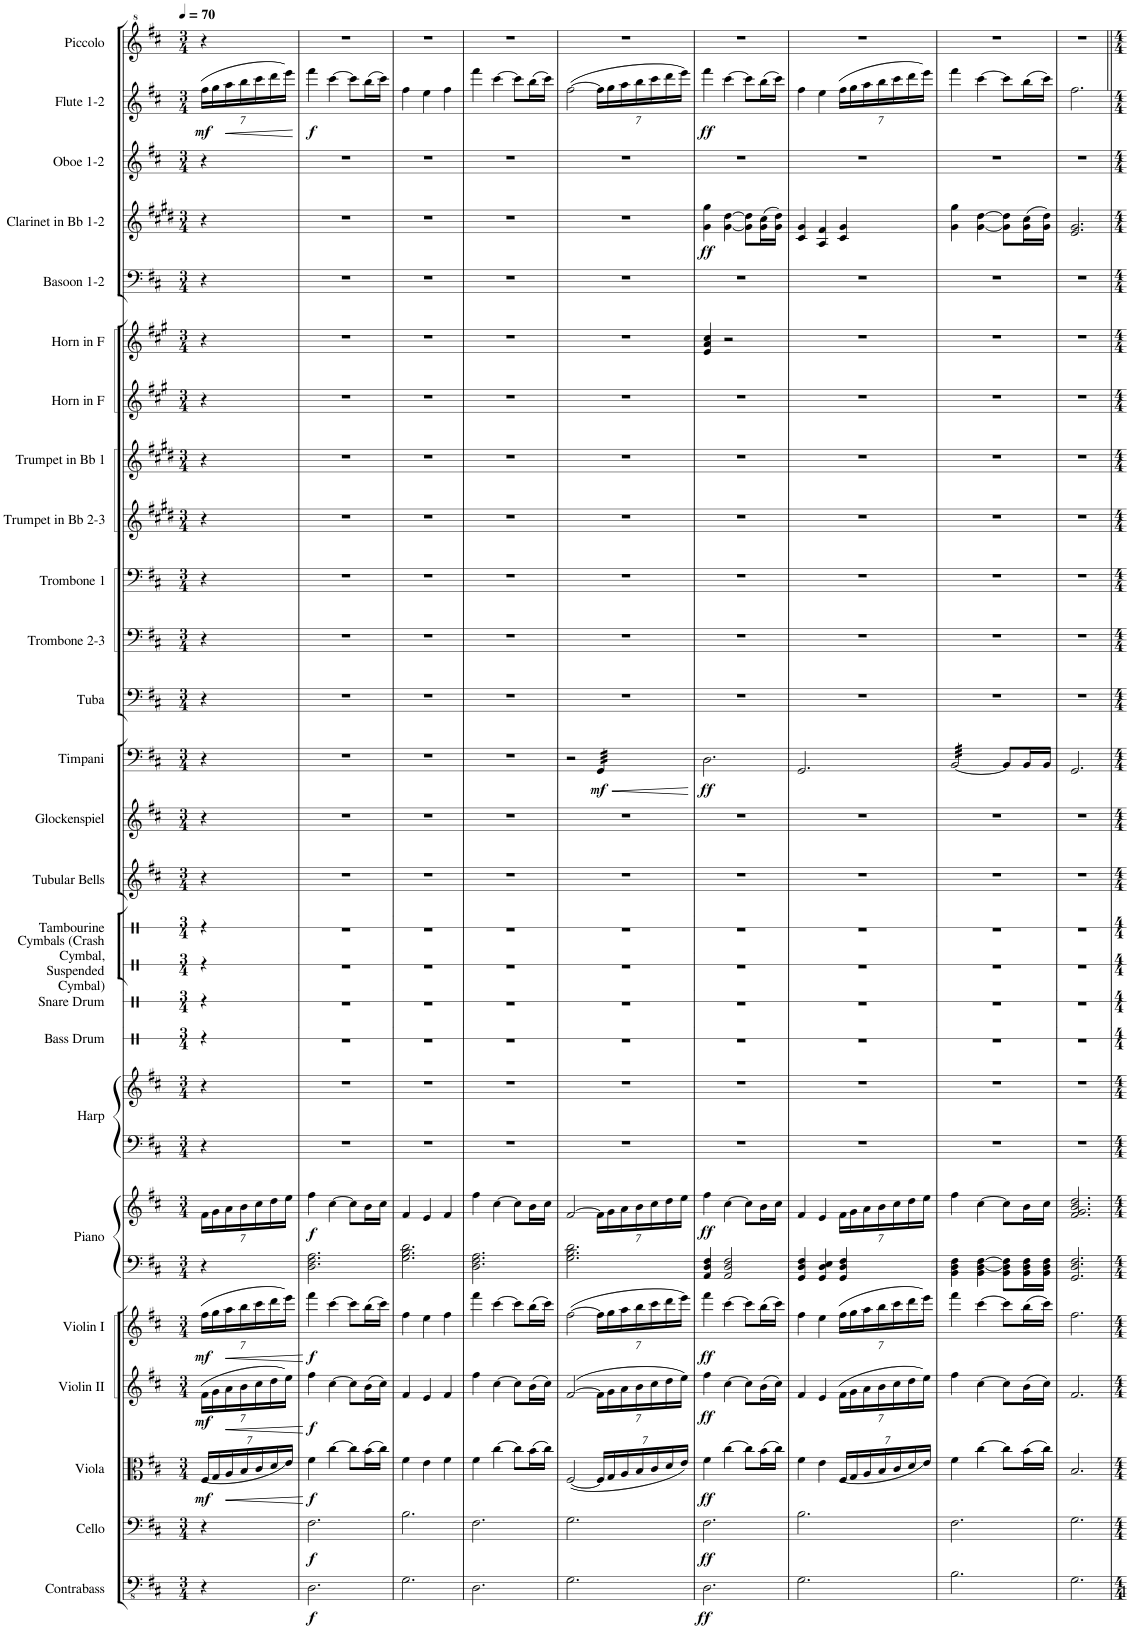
**kern	**dynam	**kern	**dynam	**kern	**dynam	**kern	**dynam	**kern	**dynam	**kern	**kern	**dynam	**kern	**kern	**kern	**kern	**kern	**kern	**kern	**kern	**kern	**dynam	**kern	**kern	**kern	**kern	**kern	**kern	**kern	**kern	**kern	**dynam	**kern	**kern	**dynam	**kern
*part26	*part26	*part25	*part25	*part24	*part24	*part23	*part23	*part22	*part22	*part21	*part21	*part21	*part20	*part20	*part19	*part18	*part17	*part16	*part15	*part14	*part13	*part13	*part12	*part11	*part10	*part9	*part8	*part7	*part6	*part5	*part4	*part4	*part3	*part2	*part2	*part1
*staff28	*staff28	*staff27	*staff27	*staff26	*staff26	*staff25	*staff25	*staff24	*staff24	*staff23	*staff22	*staff22/23	*staff21	*staff20	*staff19	*staff18	*staff17	*staff16	*staff15	*staff14	*staff13	*staff13	*staff12	*staff11	*staff10	*staff9	*staff8	*staff7	*staff6	*staff5	*staff4	*staff4	*staff3	*staff2	*staff2	*staff1
*I"Contrabass	*	*I"Cello	*	*I"Viola	*	*I"Violin II	*	*I"Violin I	*	*I"Piano	*	*	*I"Harp	*	*I"Bass Drum	*I"Snare Drum	*I"Cymbals (Crash  Cymbal,  Suspended  Cymbal)	*I"Tambourine	*I"Tubular Bells	*I"Glockenspiel	*I"Timpani	*	*I"Tuba	*I"Trombone 2-3	*I"Trombone 1	*I"Trumpet in Bb 2-3	*I"Trumpet in Bb 1	*I"Horn in F	*I"Horn in F	*I"Basoon 1-2	*I"Clarinet in Bb 1-2	*	*I"Oboe 1-2	*I"Flute 1-2	*	*I"Piccolo
*I'Cb.	*	*	*	*I'Vla.	*	*I'Vln. II	*	*I'Vln. I	*	*I'Pn	*	*	*I'Hp.	*	*I'B. Dr.	*I'Sn. Dr.	*I'Cym	*I'Tamb.	*I'TB	*I'Glk.	*I'Timp.	*	*I'Tuba	*I'Tbn.	*I'Tbn	*	*	*I'Hn.	*I'Hn.	*I'Bsn	*	*	*I'Ob.	*I'Fl.	*	*I'Picc.
*	*	*	*	*	*	*	*	*	*	*	*	*	*	*	*stria1	*stria1	*stria1	*stria1	*	*	*	*	*	*	*	*	*	*	*	*	*	*	*	*	*	*
*clefFv4	*	*clefF4	*	*clefC3	*	*clefG2	*	*clefG2	*	*clefF4	*clefG2	*	*clefF4	*clefG2	*clefX	*clefX	*clefX	*clefX	*clefG2	*clefG2	*clefF4	*	*clefF4	*clefF4	*clefF4	*clefG2	*clefG2	*clefG2	*clefG2	*clefF4	*clefG2	*	*clefG2	*clefG2	*	*clefG^2
*Trd7c12	*	*	*	*	*	*	*	*	*	*	*	*	*	*	*	*	*	*	*	*Trd-14c-24	*	*	*	*	*	*Trd1c2	*Trd1c2	*Trd4c7	*Trd4c7	*	*Trd1c2	*	*	*	*	*Trd-7c-12
*k[f#c#]	*	*k[f#c#]	*	*k[f#c#]	*	*k[f#c#]	*	*k[f#c#]	*	*k[f#c#]	*k[f#c#]	*	*k[f#c#]	*k[f#c#]	*k[]	*k[]	*k[]	*k[]	*k[f#c#]	*k[f#c#]	*k[f#c#]	*	*k[f#c#]	*k[f#c#]	*k[f#c#]	*k[f#c#g#d#]	*k[f#c#g#d#]	*k[f#c#g#]	*k[f#c#g#]	*k[f#c#]	*k[f#c#g#d#]	*	*k[f#c#]	*k[f#c#]	*	*k[f#c#]
*M3/4	*	*M3/4	*	*M3/4	*	*M3/4	*	*M3/4	*	*M3/4	*M3/4	*	*M3/4	*M3/4	*M3/4	*M3/4	*M3/4	*M3/4	*M3/4	*M3/4	*M3/4	*	*M3/4	*M3/4	*M3/4	*M3/4	*M3/4	*M3/4	*M3/4	*M3/4	*M3/4	*	*M3/4	*M3/4	*	*M3/4
*MM70	*	*MM70	*	*MM70	*	*MM70	*	*MM70	*	*MM70	*MM70	*	*MM70	*MM70	*MM70	*MM70	*MM70	*MM70	*MM70	*MM70	*MM70	*	*MM70	*MM70	*MM70	*MM70	*MM70	*MM70	*MM70	*MM70	*MM70	*	*MM70	*MM70	*	*MM70
*	*	*	*	*Xbrackettup	*	*Xbrackettup	*	*Xbrackettup	*	*	*Xbrackettup	*	*	*	*	*	*	*	*	*	*	*	*	*	*	*	*	*	*	*	*	*	*	*Xbrackettup	*	*
=1	=1	=1	=1	=1	=1	=1	=1	=1	=1	=1	=1	=1	=1	=1	=1	=1	=1	=1	=1	=1	=1	=1	=1	=1	=1	=1	=1	=1	=1	=1	=1	=1	=1	=1	=1	=1
!	!	!	!	!	!LO:DY:b	!	!LO:DY:b	!	!LO:DY:b	!	!	!	!	!	!	!	!	!	!	!	!	!	!	!	!	!	!	!	!	!	!	!	!	!	!LO:DY:b	!
4r	.	4r	.	(28F#/LL	mf	(28f#\LL	mf	(28ff#\LL	mf	4r	28f#\LL	.	4r	4r	4r	4r	4r	4r	4r	4r	4r	.	4r	4r	4r	4r	4r	4r	4r	4r	4r	.	4r	(28ff#\LL	mf	4r
.	.	.	.	28G/	.	28g\	.	28gg\	.	.	28g\	.	.	.	.	.	.	.	.	.	.	.	.	.	.	.	.	.	.	.	.	.	.	28gg\	.	.
!	!	!	!	!	!LO:HP:b	!	!LO:HP:b	!	!LO:HP:b	!	!	!	!	!	!	!	!	!	!	!	!	!	!	!	!	!	!	!	!	!	!	!	!	!	!LO:HP:b	!
.	.	.	.	28A/	<	28a\	<	28aa\	<	.	28a\	.	.	.	.	.	.	.	.	.	.	.	.	.	.	.	.	.	.	.	.	.	.	28aa\	<	.
.	.	.	.	28B/	.	28b\	.	28bb\	.	.	28b\	.	.	.	.	.	.	.	.	.	.	.	.	.	.	.	.	.	.	.	.	.	.	28bb\	.	.
.	.	.	.	28c#/	.	28cc#\	.	28ccc#\	.	.	28cc#\	.	.	.	.	.	.	.	.	.	.	.	.	.	.	.	.	.	.	.	.	.	.	28ccc#\	.	.
.	.	.	.	28d/	.	28dd\	.	28ddd\	.	.	28dd\	.	.	.	.	.	.	.	.	.	.	.	.	.	.	.	.	.	.	.	.	.	.	28ddd\	.	.
.	.	.	.	28e/JJ)	.	28ee\JJ)	.	28eee\JJ)	.	.	28ee\JJ	.	.	.	.	.	.	.	.	.	.	.	.	.	.	.	.	.	.	.	.	.	.	28eee\JJ)	.	.
.	.	.	.	.	[	.	[	.	[	.	.	.	.	.	.	.	.	.	.	.	.	.	.	.	.	.	.	.	.	.	.	.	.	.	[	.
=2	=2	=2	=2	=2	=2	=2	=2	=2	=2	=2	=2	=2	=2	=2	=2	=2	=2	=2	=2	=2	=2	=2	=2	=2	=2	=2	=2	=2	=2	=2	=2	=2	=2	=2	=2	=2
!	!LO:DY:b	!	!LO:DY:b	!	!LO:DY:b	!	!LO:DY:b	!	!LO:DY:b	!	!	!LO:DY:b	!	!	!	!	!	!	!	!	!	!	!	!	!	!	!	!	!	!	!	!	!	!	!LO:DY:b	!
2.DD\	f	2.F#\	f	4f#\	f	4ff#\	f	4fff#\	f	2.D\ 2.F#\ 2.A\	4ff#\	f	2.r	2.r	2.r	2.r	2.r	2.r	2.r	2.r	2.r	.	2.r	2.r	2.r	2.r	2.r	2.r	2.r	2.r	2.r	.	2.r	4fff#\	f	2.r
.	.	.	.	[4cc#\	.	[4cc#\	.	[4ccc#\	.	.	[4cc#\	.	.	.	.	.	.	.	.	.	.	.	.	.	.	.	.	.	.	.	.	.	.	[4ccc#\	.	.
.	.	.	.	8cc#\L]	.	8cc#\L]	.	8ccc#\L]	.	.	8cc#\L]	.	.	.	.	.	.	.	.	.	.	.	.	.	.	.	.	.	.	.	.	.	.	8ccc#\L]	.	.
.	.	.	.	(16b\L	.	(16b\L	.	(16bb\L	.	.	16b\L	.	.	.	.	.	.	.	.	.	.	.	.	.	.	.	.	.	.	.	.	.	.	(16bb\L	.	.
.	.	.	.	16cc#\JJ)	.	16cc#\JJ)	.	16ccc#\JJ)	.	.	16cc#\JJ	.	.	.	.	.	.	.	.	.	.	.	.	.	.	.	.	.	.	.	.	.	.	16ccc#\JJ)	.	.
=3	=3	=3	=3	=3	=3	=3	=3	=3	=3	=3	=3	=3	=3	=3	=3	=3	=3	=3	=3	=3	=3	=3	=3	=3	=3	=3	=3	=3	=3	=3	=3	=3	=3	=3	=3	=3
2.GG\	.	2.B\	.	4f#\	.	4f#/	.	4ff#\	.	2.G\ 2.B\ 2.d\	4f#/	.	2.r	2.r	2.r	2.r	2.r	2.r	2.r	2.r	2.r	.	2.r	2.r	2.r	2.r	2.r	2.r	2.r	2.r	2.r	.	2.r	4ff#\	.	2.r
.	.	.	.	4e\	.	4e/	.	4ee\	.	.	4e/	.	.	.	.	.	.	.	.	.	.	.	.	.	.	.	.	.	.	.	.	.	.	4ee\	.	.
.	.	.	.	4f#\	.	4f#/	.	4ff#\	.	.	4f#/	.	.	.	.	.	.	.	.	.	.	.	.	.	.	.	.	.	.	.	.	.	.	4ff#\	.	.
=4	=4	=4	=4	=4	=4	=4	=4	=4	=4	=4	=4	=4	=4	=4	=4	=4	=4	=4	=4	=4	=4	=4	=4	=4	=4	=4	=4	=4	=4	=4	=4	=4	=4	=4	=4	=4
2.DD\	.	2.F#\	.	4f#\	.	4ff#\	.	4fff#\	.	2.D\ 2.F#\ 2.A\	4ff#\	.	2.r	2.r	2.r	2.r	2.r	2.r	2.r	2.r	2.r	.	2.r	2.r	2.r	2.r	2.r	2.r	2.r	2.r	2.r	.	2.r	4fff#\	.	2.r
.	.	.	.	[4cc#\	.	[4cc#\	.	[4ccc#\	.	.	[4cc#\	.	.	.	.	.	.	.	.	.	.	.	.	.	.	.	.	.	.	.	.	.	.	[4ccc#\	.	.
.	.	.	.	8cc#\L]	.	8cc#\L]	.	8ccc#\L]	.	.	8cc#\L]	.	.	.	.	.	.	.	.	.	.	.	.	.	.	.	.	.	.	.	.	.	.	8ccc#\L]	.	.
.	.	.	.	(16b\L	.	(16b\L	.	(16bb\L	.	.	16b\L	.	.	.	.	.	.	.	.	.	.	.	.	.	.	.	.	.	.	.	.	.	.	(16bb\L	.	.
.	.	.	.	16cc#\JJ)	.	16cc#\JJ)	.	16ccc#\JJ)	.	.	16cc#\JJ	.	.	.	.	.	.	.	.	.	.	.	.	.	.	.	.	.	.	.	.	.	.	16ccc#\JJ)	.	.
=5	=5	=5	=5	=5	=5	=5	=5	=5	=5	=5	=5	=5	=5	=5	=5	=5	=5	=5	=5	=5	=5	=5	=5	=5	=5	=5	=5	=5	=5	=5	=5	=5	=5	=5	=5	=5
2.GG\	.	2.G\	.	([2F#/	.	([2f#/	.	([2ff#\	.	2.G\ 2.B\ 2.d\	[2f#/	.	2.r	2.r	2.r	2.r	2.r	2.r	2.r	2.r	2r	.	2.r	2.r	2.r	2.r	2.r	2.r	2.r	2.r	2.r	.	2.r	([2ff#\	.	2.r
!	!	!	!	!	!	!	!	!	!	!	!	!	!	!	!	!	!	!	!	!	!	!LO:HP:b	!	!	!	!	!	!	!	!	!	!	!	!	!	!
!	!	!	!	!	!	!	!	!	!	!	!	!	!	!	!	!	!	!	!	!	!	!LO:DY:n=1:b	!	!	!	!	!	!	!	!	!	!	!	!	!	!
*	*	*	*	*	*	*	*	*	*	*	*	*	*	*	*	*	*	*	*	*	*tremolo	*	*	*	*	*	*	*	*	*	*	*	*	*	*	*
.	.	.	.	28F#/LL]	.	28f#\LL]	.	28ff#\LL]	.	.	28f#\LL]	.	.	.	.	.	.	.	.	.	32GG/LLL	< mf	.	.	.	.	.	.	.	.	.	.	.	28ff#\LL]	.	.
.	.	.	.	.	.	.	.	.	.	.	.	.	.	.	.	.	.	.	.	.	32GG/	.	.	.	.	.	.	.	.	.	.	.	.	.	.	.
.	.	.	.	28G/	.	28g\	.	28gg\	.	.	28g\	.	.	.	.	.	.	.	.	.	.	.	.	.	.	.	.	.	.	.	.	.	.	28gg\	.	.
.	.	.	.	.	.	.	.	.	.	.	.	.	.	.	.	.	.	.	.	.	32GG/	.	.	.	.	.	.	.	.	.	.	.	.	.	.	.
.	.	.	.	28A/	.	28a\	.	28aa\	.	.	28a\	.	.	.	.	.	.	.	.	.	.	.	.	.	.	.	.	.	.	.	.	.	.	28aa\	.	.
.	.	.	.	.	.	.	.	.	.	.	.	.	.	.	.	.	.	.	.	.	32GG/	.	.	.	.	.	.	.	.	.	.	.	.	.	.	.
.	.	.	.	28B/	.	28b\	.	28bb\	.	.	28b\	.	.	.	.	.	.	.	.	.	.	.	.	.	.	.	.	.	.	.	.	.	.	28bb\	.	.
.	.	.	.	.	.	.	.	.	.	.	.	.	.	.	.	.	.	.	.	.	32GG/	.	.	.	.	.	.	.	.	.	.	.	.	.	.	.
.	.	.	.	28c#/	.	28cc#\	.	28ccc#\	.	.	28cc#\	.	.	.	.	.	.	.	.	.	.	.	.	.	.	.	.	.	.	.	.	.	.	28ccc#\	.	.
.	.	.	.	.	.	.	.	.	.	.	.	.	.	.	.	.	.	.	.	.	32GG/	.	.	.	.	.	.	.	.	.	.	.	.	.	.	.
.	.	.	.	28d/	.	28dd\	.	28ddd\	.	.	28dd\	.	.	.	.	.	.	.	.	.	.	.	.	.	.	.	.	.	.	.	.	.	.	28ddd\	.	.
.	.	.	.	.	.	.	.	.	.	.	.	.	.	.	.	.	.	.	.	.	32GG/	.	.	.	.	.	.	.	.	.	.	.	.	.	.	.
.	.	.	.	28e/JJ)	.	28ee\JJ)	.	28eee\JJ)	.	.	28ee\JJ	.	.	.	.	.	.	.	.	.	.	.	.	.	.	.	.	.	.	.	.	.	.	28eee\JJ)	.	.
.	.	.	.	.	.	.	.	.	.	.	.	.	.	.	.	.	.	.	.	.	32GG/JJJ	.	.	.	.	.	.	.	.	.	.	.	.	.	.	.
*	*	*	*	*	*	*	*	*	*	*	*	*	*	*	*	*	*	*	*	*	*Xtremolo	*	*	*	*	*	*	*	*	*	*	*	*	*	*	*
.	.	.	.	.	.	.	.	.	.	.	.	.	.	.	.	.	.	.	.	.	.	[	.	.	.	.	.	.	.	.	.	.	.	.	.	.
=6	=6	=6	=6	=6	=6	=6	=6	=6	=6	=6	=6	=6	=6	=6	=6	=6	=6	=6	=6	=6	=6	=6	=6	=6	=6	=6	=6	=6	=6	=6	=6	=6	=6	=6	=6	=6
!	!LO:DY:b	!	!LO:DY:b	!	!LO:DY:b	!	!LO:DY:b	!	!LO:DY:b	!	!	!LO:DY:b	!	!	!	!	!	!	!	!	!	!LO:DY:b	!	!	!	!	!	!	!	!	!	!LO:DY:b	!	!	!LO:DY:b	!
2.DD\	ff	2.F#\	ff	4f#\	ff	4ff#\	ff	4fff#\	ff	4AA/ 4D/ 4F#/	4ff#\	ff	2.r	2.r	2.r	2.r	2.r	2.r	2.r	2.r	2.D\	ff	2.r	2.r	2.r	2.r	2.r	2.r	4e/ 4a/ 4cc#/	2.r	4g#\ 4gg#\	ff	2.r	4fff#\	ff	2.r
.	.	.	.	[4cc#\	.	[4cc#\	.	[4ccc#\	.	2AA/ 2D/ 2F#/	[4cc#\	.	.	.	.	.	.	.	.	.	.	.	.	.	.	.	.	.	2r	.	[4g#\ [4dd#\	.	.	[4ccc#\	.	.
.	.	.	.	8cc#\L]	.	8cc#\L]	.	8ccc#\L]	.	.	8cc#\L]	.	.	.	.	.	.	.	.	.	.	.	.	.	.	.	.	.	.	.	8g#\] 8dd#\]L	.	.	8ccc#\L]	.	.
.	.	.	.	(16b\L	.	(16b\L	.	(16bb\L	.	.	16b\L	.	.	.	.	.	.	.	.	.	.	.	.	.	.	.	.	.	.	.	(16g#\ 16cc#\L	.	.	(16bb\L	.	.
.	.	.	.	16cc#\JJ)	.	16cc#\JJ)	.	16ccc#\JJ)	.	.	16cc#\JJ	.	.	.	.	.	.	.	.	.	.	.	.	.	.	.	.	.	.	.	16g#\ 16dd#\JJ)	.	.	16ccc#\JJ)	.	.
=7	=7	=7	=7	=7	=7	=7	=7	=7	=7	=7	=7	=7	=7	=7	=7	=7	=7	=7	=7	=7	=7	=7	=7	=7	=7	=7	=7	=7	=7	=7	=7	=7	=7	=7	=7	=7
2.GG\	.	2.B\	.	4f#\	.	4f#/	.	4ff#\	.	4GG/ 4D/ 4F#/	4f#/	.	2.r	2.r	2.r	2.r	2.r	2.r	2.r	2.r	2.GG/	.	2.r	2.r	2.r	2.r	2.r	2.r	2.r	2.r	4c#/ 4g#/	.	2.r	4ff#\	.	2.r
.	.	.	.	4e\	.	4e/	.	4ee\	.	4GG/ 4D/ 4E/	4e/	.	.	.	.	.	.	.	.	.	.	.	.	.	.	.	.	.	.	.	4A/ 4f#/	.	.	4ee\	.	.
.	.	.	.	(28F#/LL	.	(28f#\LL	.	(28ff#\LL	.	4GG/ 4D/ 4F#/	28f#\LL	.	.	.	.	.	.	.	.	.	.	.	.	.	.	.	.	.	.	.	4c#/ 4g#/	.	.	(28ff#\LL	.	.
.	.	.	.	28G/	.	28g\	.	28gg\	.	.	28g\	.	.	.	.	.	.	.	.	.	.	.	.	.	.	.	.	.	.	.	.	.	.	28gg\	.	.
.	.	.	.	28A/	.	28a\	.	28aa\	.	.	28a\	.	.	.	.	.	.	.	.	.	.	.	.	.	.	.	.	.	.	.	.	.	.	28aa\	.	.
.	.	.	.	28B/	.	28b\	.	28bb\	.	.	28b\	.	.	.	.	.	.	.	.	.	.	.	.	.	.	.	.	.	.	.	.	.	.	28bb\	.	.
.	.	.	.	28c#/	.	28cc#\	.	28ccc#\	.	.	28cc#\	.	.	.	.	.	.	.	.	.	.	.	.	.	.	.	.	.	.	.	.	.	.	28ccc#\	.	.
.	.	.	.	28d/	.	28dd\	.	28ddd\	.	.	28dd\	.	.	.	.	.	.	.	.	.	.	.	.	.	.	.	.	.	.	.	.	.	.	28ddd\	.	.
.	.	.	.	28e/JJ)	.	28ee\JJ)	.	28eee\JJ)	.	.	28ee\JJ	.	.	.	.	.	.	.	.	.	.	.	.	.	.	.	.	.	.	.	.	.	.	28eee\JJ)	.	.
=8	=8	=8	=8	=8	=8	=8	=8	=8	=8	=8	=8	=8	=8	=8	=8	=8	=8	=8	=8	=8	=8	=8	=8	=8	=8	=8	=8	=8	=8	=8	=8	=8	=8	=8	=8	=8
*	*	*	*	*	*	*	*	*	*	*	*	*	*	*	*	*	*	*	*	*	*tremolo	*	*	*	*	*	*	*	*	*	*	*	*	*	*	*
2.BB\	.	2.F#\	.	4f#\	.	4ff#\	.	4fff#\	.	4BB\ 4D\ 4F#\	4ff#\	.	2.r	2.r	2.r	2.r	2.r	2.r	2.r	2.r	[32BB/LLL	.	2.r	2.r	2.r	2.r	2.r	2.r	2.r	2.r	4g#\ 4gg#\	.	2.r	4fff#\	.	2.r
.	.	.	.	.	.	.	.	.	.	.	.	.	.	.	.	.	.	.	.	.	32BB/	.	.	.	.	.	.	.	.	.	.	.	.	.	.	.
.	.	.	.	.	.	.	.	.	.	.	.	.	.	.	.	.	.	.	.	.	32BB/	.	.	.	.	.	.	.	.	.	.	.	.	.	.	.
.	.	.	.	.	.	.	.	.	.	.	.	.	.	.	.	.	.	.	.	.	32BB/	.	.	.	.	.	.	.	.	.	.	.	.	.	.	.
.	.	.	.	.	.	.	.	.	.	.	.	.	.	.	.	.	.	.	.	.	32BB/	.	.	.	.	.	.	.	.	.	.	.	.	.	.	.
.	.	.	.	.	.	.	.	.	.	.	.	.	.	.	.	.	.	.	.	.	32BB/	.	.	.	.	.	.	.	.	.	.	.	.	.	.	.
.	.	.	.	.	.	.	.	.	.	.	.	.	.	.	.	.	.	.	.	.	32BB/	.	.	.	.	.	.	.	.	.	.	.	.	.	.	.
.	.	.	.	.	.	.	.	.	.	.	.	.	.	.	.	.	.	.	.	.	32BB/	.	.	.	.	.	.	.	.	.	.	.	.	.	.	.
.	.	.	.	[4cc#\	.	[4cc#\	.	[4ccc#\	.	4BB\ [4D\ [4F#\	[4cc#\	.	.	.	.	.	.	.	.	.	32BB/	.	.	.	.	.	.	.	.	.	[4g#\ [4dd#\	.	.	[4ccc#\	.	.
.	.	.	.	.	.	.	.	.	.	.	.	.	.	.	.	.	.	.	.	.	32BB/	.	.	.	.	.	.	.	.	.	.	.	.	.	.	.
.	.	.	.	.	.	.	.	.	.	.	.	.	.	.	.	.	.	.	.	.	32BB/	.	.	.	.	.	.	.	.	.	.	.	.	.	.	.
.	.	.	.	.	.	.	.	.	.	.	.	.	.	.	.	.	.	.	.	.	32BB/	.	.	.	.	.	.	.	.	.	.	.	.	.	.	.
.	.	.	.	.	.	.	.	.	.	.	.	.	.	.	.	.	.	.	.	.	32BB/	.	.	.	.	.	.	.	.	.	.	.	.	.	.	.
.	.	.	.	.	.	.	.	.	.	.	.	.	.	.	.	.	.	.	.	.	32BB/	.	.	.	.	.	.	.	.	.	.	.	.	.	.	.
.	.	.	.	.	.	.	.	.	.	.	.	.	.	.	.	.	.	.	.	.	32BB/	.	.	.	.	.	.	.	.	.	.	.	.	.	.	.
.	.	.	.	.	.	.	.	.	.	.	.	.	.	.	.	.	.	.	.	.	32BB/JJJ	.	.	.	.	.	.	.	.	.	.	.	.	.	.	.
*	*	*	*	*	*	*	*	*	*	*	*	*	*	*	*	*	*	*	*	*	*Xtremolo	*	*	*	*	*	*	*	*	*	*	*	*	*	*	*
.	.	.	.	8cc#\L]	.	8cc#\L]	.	8ccc#\L]	.	8BB\ 8D\] 8F#\]L	8cc#\L]	.	.	.	.	.	.	.	.	.	8BB/L]	.	.	.	.	.	.	.	.	.	8g#\] 8dd#\]L	.	.	8ccc#\L]	.	.
.	.	.	.	(16b\L	.	(16b\L	.	(16bb\L	.	16BB\ 16D\ 16F#\L	16b\L	.	.	.	.	.	.	.	.	.	16BB/L	.	.	.	.	.	.	.	.	.	(16g#\ 16cc#\L	.	.	(16bb\L	.	.
.	.	.	.	16cc#\JJ)	.	16cc#\JJ)	.	16ccc#\JJ)	.	16BB\ 16D\ 16F#\JJ	16cc#\JJ	.	.	.	.	.	.	.	.	.	16BB/JJ	.	.	.	.	.	.	.	.	.	16g#\ 16dd#\JJ)	.	.	16ccc#\JJ)	.	.
=9	=9	=9	=9	=9	=9	=9	=9	=9	=9	=9	=9	=9	=9	=9	=9	=9	=9	=9	=9	=9	=9	=9	=9	=9	=9	=9	=9	=9	=9	=9	=9	=9	=9	=9	=9	=9
2.GG\	.	2.G\	.	2.B/	.	2.f#/	.	2.ff#\	.	2.GG/ 2.D/ 2.F#/	2.f#/ 2.g/ 2.b/ 2.dd/	.	2.r	2.r	2.r	2.r	2.r	2.r	2.r	2.r	2.GG/	.	2.r	2.r	2.r	2.r	2.r	2.r	2.r	2.r	2.e/ 2.g#/	.	2.r	2.ff#\	.	2.r
=||	=||	=||	=||	=||	=||	=||	=||	=||	=||	=||	=||	=||	=||	=||	=||	=||	=||	=||	=||	=||	=||	=||	=||	=||	=||	=||	=||	=||	=||	=||	=||	=||	=||	=||	=||	=||
*-	*-	*-	*-	*-	*-	*-	*-	*-	*-	*-	*-	*-	*-	*-	*-	*-	*-	*-	*-	*-	*-	*-	*-	*-	*-	*-	*-	*-	*-	*-	*-	*-	*-	*-	*-	*-
